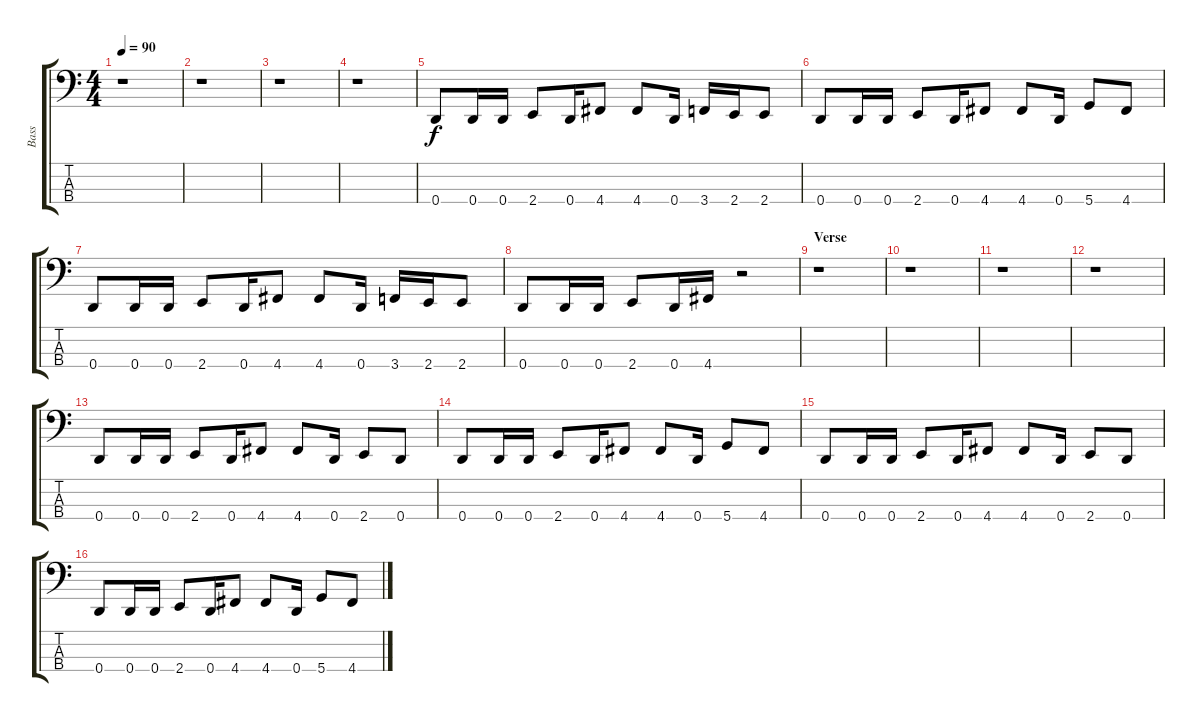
\track ("Bass" "Bass") {instrument electricbasspick}
\staff {score tabs}
\tuning (G2 D2 A1 D1) {hide}
\ts (4 4)
\tempo 90
\clef f4
\ks c
r.1{dy f instrument electricbasspick} |
r.1 |
r.1 |
r.1 |
0.4.8 0.4.16 0.4.16 2.4.8 0.4.16 4.4.8 4.4.8 0.4.16 3.4.16 2.4.16 2.4.8 |
0.4.8 0.4.16 0.4.16 2.4.8 0.4.16 4.4.8 4.4.8 0.4.16 5.4.8 4.4.8 |
0.4.8 0.4.16 0.4.16 2.4.8 0.4.16 4.4.8 4.4.8 0.4.16 3.4.16 2.4.16 2.4.8 |
0.4.8 0.4.16 0.4.16 2.4.8 0.4.16 4.4.16 r.2 |
\section ("" "Verse")
r.1 |
r.1 |
r.1 |
r.1 |
0.4.8 0.4.16 0.4.16 2.4.8 0.4.16 4.4.8 4.4.8 0.4.16 2.4.8 0.4.8 |
0.4.8 0.4.16 0.4.16 2.4.8 0.4.16 4.4.8 4.4.8 0.4.16 5.4.8 4.4.8 |
0.4.8 0.4.16 0.4.16 2.4.8 0.4.16 4.4.8 4.4.8 0.4.16 2.4.8 0.4.8 |
0.4.8 0.4.16 0.4.16 2.4.8 0.4.16 4.4.8 4.4.8 0.4.16 5.4.8 4.4.8
